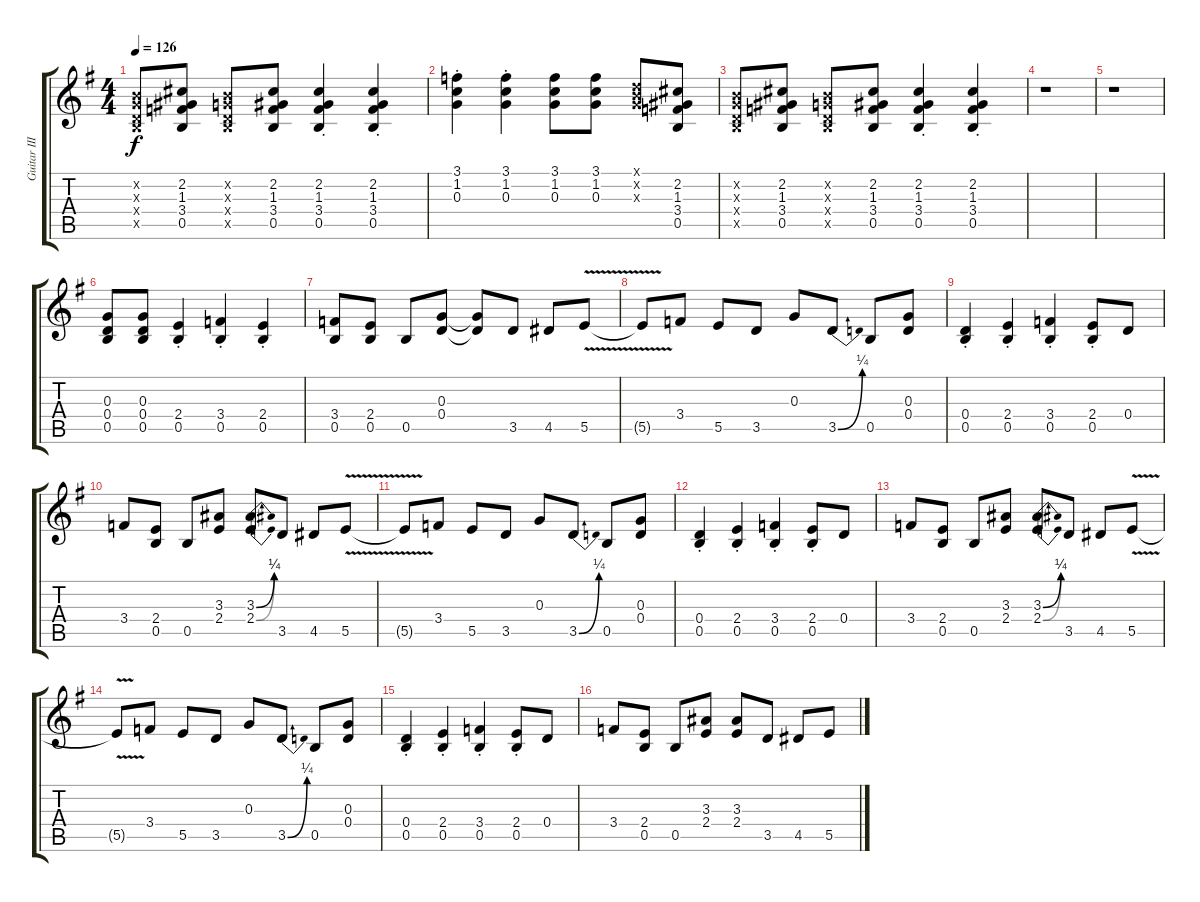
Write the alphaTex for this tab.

\track ("Guitar III" "Guitar III") {instrument distortionguitar}
\staff {score tabs}
\tuning (D4 B3 G3 D3 B2 G2) {hide}
\ts (4 4)
\tempo 126
\clef g2
\ks g
(0.2{x} 0.3{x} 0.4{x} 0.5{x}).8{dy f} (2.2 1.3 3.4 0.5).8 (0.2{x} 0.3{x} 0.4{x} 0.5{x}).8 (2.2 1.3 3.4 0.5).8 (2.2{st} 1.3{st} 3.4{st} 0.5{st}).4 (2.2{st} 1.3{st} 3.4{st} 0.5{st}).4 |
(3.1{st} 1.2{st} 0.3{st}).4 (3.1{st} 1.2{st} 0.3{st}).4 (3.1 1.2 0.3).8 (3.1 1.2 0.3).8 (0.1{x} 0.2{x} 0.3{x}).8 (2.2 1.3 3.4 0.5).8 |
(0.2{x} 0.3{x} 0.4{x} 0.5{x}).8 (2.2 1.3 3.4 0.5).8 (0.2{x} 0.3{x} 0.4{x} 0.5{x}).8 (2.2 1.3 3.4 0.5).8 (2.2{st} 1.3{st} 3.4{st} 0.5{st}).4 (2.2{st} 1.3{st} 3.4{st} 0.5{st}).4 |
r.1 |
r.1 |
(0.3 0.4 0.5).8 (0.3 0.4 0.5).8 (2.4{st} 0.5{st}).4 (3.4{st} 0.5{st}).4 (2.4{st} 0.5{st}).4 |
(3.4 0.5).8 (2.4 0.5).8 0.5.8 (0.3 0.4).8 (0.3{t} 0.4{t}).8 3.5.8 4.5.8 5.5{v}.8 |
5.5{t}.8 3.4.8 5.5.8 3.5.8 0.3.8 3.5{be (bend 0 0 60 1)}.8 0.5.8 (0.3 0.4).8 |
(0.4{st} 0.5{st}).4 (2.4{st} 0.5{st}).4 (3.4{st} 0.5{st}).4 (2.4{st} 0.5{st}).8 0.4.8 |
3.4.8 (2.4 0.5).8 0.5.8 (3.3 2.4).8 (3.3{be (bend 0 0 60 1)} 2.4{be (bend 0 0 60 1)}).8 3.5.8 4.5.8 5.5{v}.8 |
5.5{t}.8 3.4.8 5.5.8 3.5.8 0.3.8 3.5{be (bend 0 0 60 1)}.8 0.5.8 (0.3 0.4).8 |
(0.4{st} 0.5{st}).4 (2.4{st} 0.5{st}).4 (3.4{st} 0.5{st}).4 (2.4{st} 0.5{st}).8 0.4.8 |
3.4.8 (2.4 0.5).8 0.5.8 (3.3 2.4).8 (3.3{be (bend 0 0 60 1)} 2.4{be (bend 0 0 60 1)}).8 3.5.8 4.5.8 5.5{v}.8 |
5.5{t}.8 3.4.8 5.5.8 3.5.8 0.3.8 3.5{be (bend 0 0 60 1)}.8 0.5.8 (0.3 0.4).8 |
(0.4{st} 0.5{st}).4 (2.4{st} 0.5{st}).4 (3.4{st} 0.5{st}).4 (2.4{st} 0.5{st}).8 0.4.8 |
3.4.8 (2.4 0.5).8 0.5.8 (3.3 2.4).8 (3.3 2.4).8 3.5.8 4.5.8 5.5.8
